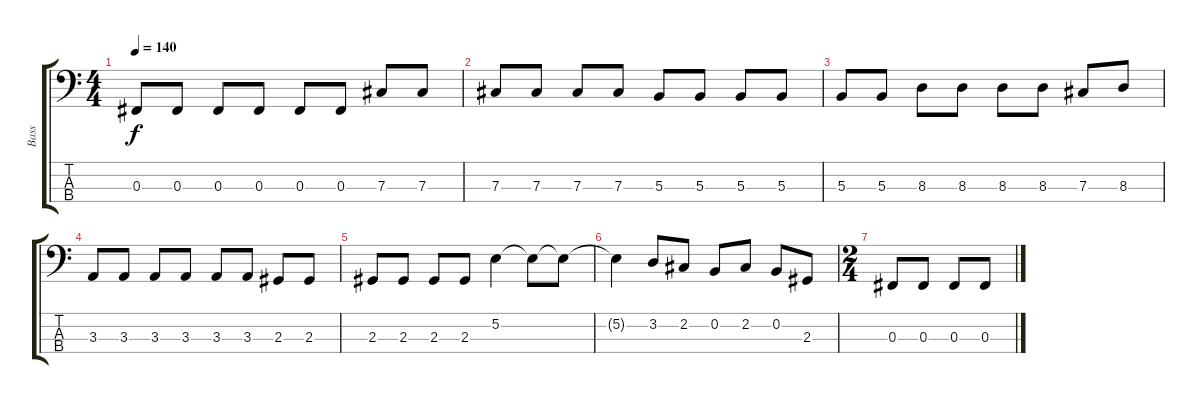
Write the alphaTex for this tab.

\track ("Bass" "Bass") {instrument electricbassfinger}
\staff {score tabs}
\tuning (E2 B1 Gb1 Db1) {hide}
\ts (4 4)
\tempo 140
\clef f4
\ks c
0.3.8{dy f} 0.3.8 0.3.8 0.3.8 0.3.8 0.3.8 7.3.8 7.3.8 |
7.3.8 7.3.8 7.3.8 7.3.8 5.3.8 5.3.8 5.3.8 5.3.8 |
5.3.8 5.3.8 8.3.8 8.3.8 8.3.8 8.3.8 7.3.8 8.3.8 |
3.3.8 3.3.8 3.3.8 3.3.8 3.3.8 3.3.8 2.3.8 2.3.8 |
2.3.8 2.3.8 2.3.8 2.3.8 5.2.4 5.2{t}.8 5.2{t}.8 |
5.2{t}.4 3.2.8 2.2.8 0.2.8 2.2.8 0.2.8 2.3.8 |
\ts (2 4)
0.3.8 0.3.8 0.3.8 0.3.8
